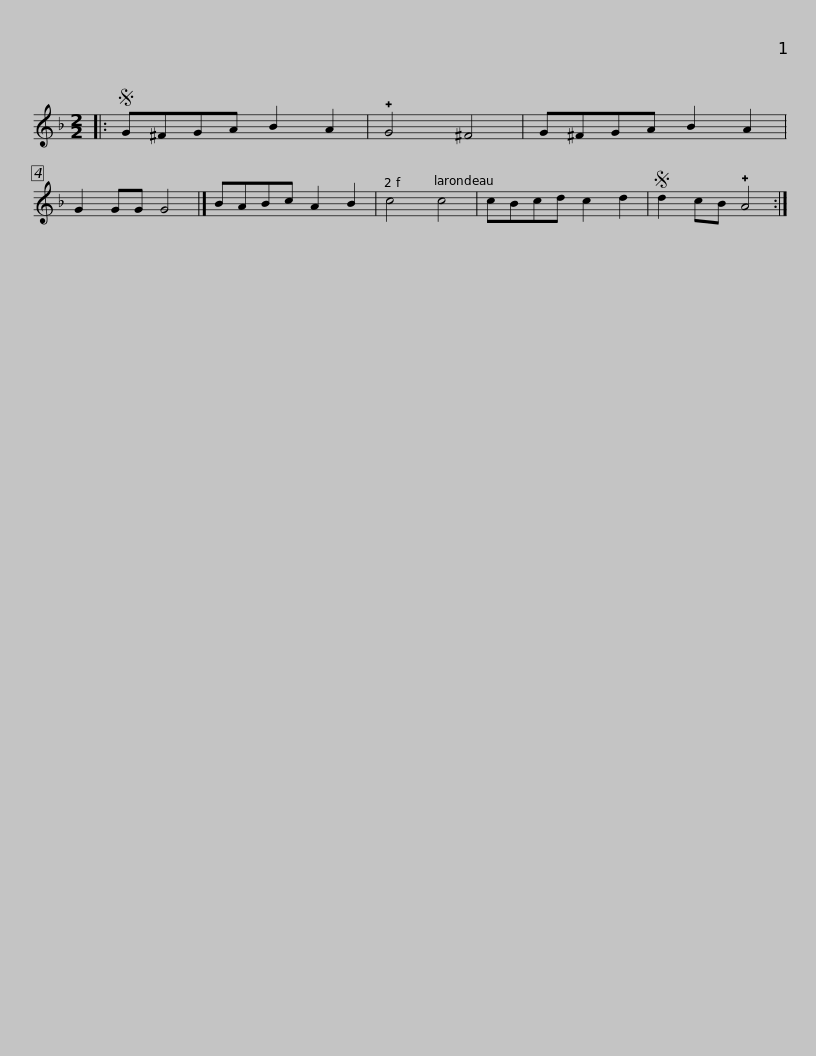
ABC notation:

X:1
L:1/8
M:2/2
I:linebreak $
K:F
V:1 treble
V:1
|:S G^FGA B2 A2 | !plus!G4 ^F4 | G^FGA B2 A2 | G2 GG G4 |] BABc A2 B2 | %5
 c4 c4 | cBcd c2 d2 |S d2 cB !plus!A4 :| %8
